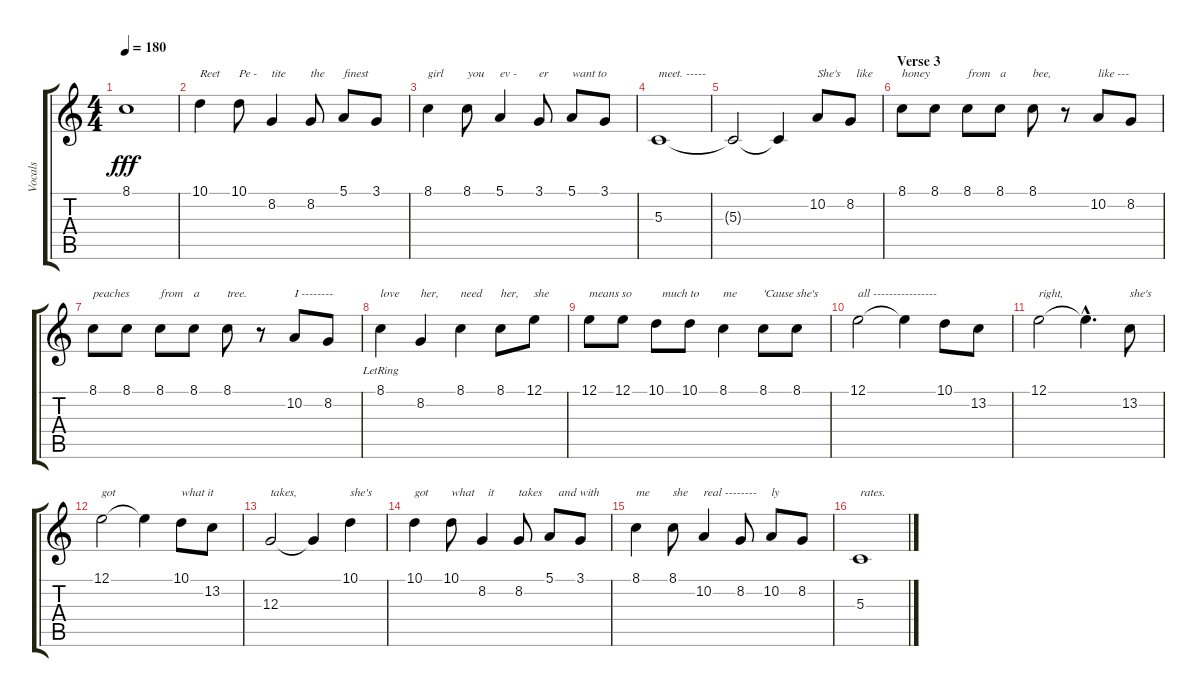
\track ("Vocals" "Vocals") {instrument altosax}
\staff {score tabs}
\tuning (E4 B3 G3 D3 A2 E2) {hide}
\ts (4 4)
\tempo 180
\clef g2
\ks c
8.1{t}.1{dy fff} |
10.1.4{txt "Reet"} 10.1.8{txt "Pe -"} 8.2.4{txt "tite"} 8.2.8{txt "the"} 5.1.8{txt "finest"} 3.1.8 |
8.1.4{txt "girl"} 8.1.8{txt "you"} 5.1.4{txt "ev -"} 3.1.8{txt "er"} 5.1.8{txt "want to"} 3.1.8 |
5.3.1{txt "meet. -----"} |
5.3{t}.2 5.3{t}.4 10.2.8{txt "She's"} 8.2.8{txt "  like"} |
\section ("" "Verse 3")
8.1.8{txt "honey"} 8.1.8 8.1.8{txt "from"} 8.1.8{txt "a"} 8.1.8{txt "bee,"} r.8{txt " "} 10.2.8{txt "like ---"} 8.2.8 |
8.1.8{txt "peaches"} 8.1.8{txt " "} 8.1.8{txt "from"} 8.1.8{txt "a"} 8.1.8{txt "tree."} r.8{txt " "} 10.2.8{txt "I --------"} 8.2.8 |
8.1{lr}.4{txt "love"} 8.2.4{txt "her,"} 8.1.4{txt "need"} 8.1.8{txt "her,"} 12.1.8{txt "she"} |
12.1.8{txt "means so"} 12.1.8{txt " "} 10.1.8{txt "  much to"} 10.1.8 8.1.4{txt "me"} 8.1.8{txt "'Cause she's"} 8.1.8 |
12.1.2{txt "all ----------------"} 12.1{t}.4 10.1.8 13.2.8 |
12.1.2{txt "right,"} 12.1{hac t}.4{d} 13.2.8{txt "she's"} |
12.1.2{txt "got"} 12.1{t}.4 10.1.8{txt "what it"} 13.2.8 |
12.3.2{txt "takes,"} 12.3{t}.4 10.1.4{txt "she's"} |
10.1.4{txt "got"} 10.1.8{txt "what"} 8.2.4{txt "  it"} 8.2.8{txt "takes"} 5.1.8{txt "   and with"} 3.1.8 |
8.1.4{txt "me"} 8.1.8{txt "she"} 10.2.4{txt "real --------"} 8.2.8{txt " "} 10.2.8{txt "ly"} 8.2.8 |
5.3.1{txt "rates."}
